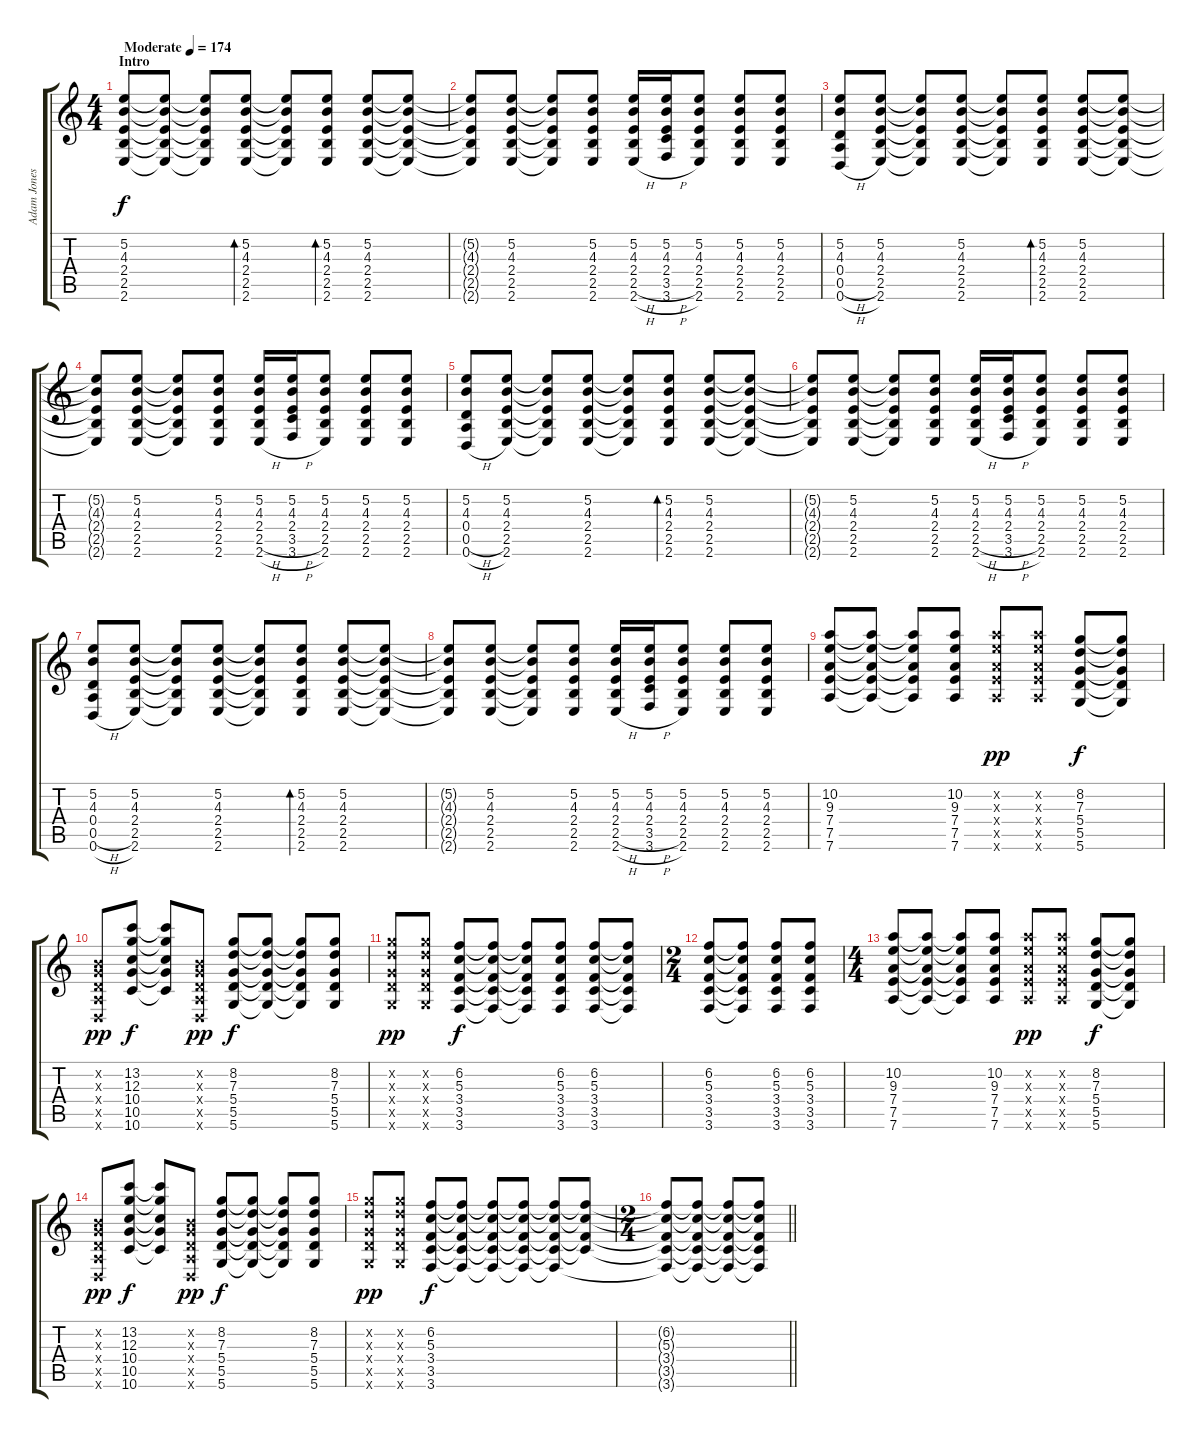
\track ("Adam Jones" "Adam Jones") {instrument acousticguitarnylon}
\staff {score tabs}
\tuning (E4 B3 G3 D3 A2 D2) {hide}
\ts (4 4)
\section ("" "Intro")
\tempo (174 "Moderate")
\clef g2
\ks c
(5.2 4.3 2.4 2.5 2.6).8{dy f instrument acousticguitarnylon} (5.2{t} 4.3{t} 2.4{t} 2.5{t} 2.6{t}).8 (5.2{t} 4.3{t} 2.4{t} 2.5{t} 2.6{t}).8 (5.2 4.3 2.4 2.5 2.6).8{bd 30} (5.2{t} 4.3{t} 2.4{t} 2.5{t} 2.6{t}).8 (5.2 4.3 2.4 2.5 2.6).8{bd 30} (5.2 4.3 2.4 2.5 2.6).8 (5.2{t} 4.3{t} 2.4{t} 2.5{t} 2.6{t}).8 |
(5.2{t} 4.3{t} 2.4{t} 2.5{t} 2.6{t}).8 (5.2 4.3 2.4 2.5 2.6).8 (5.2{t} 4.3{t} 2.4{t} 2.5{t} 2.6{t}).8 (5.2 4.3 2.4 2.5 2.6).8 (5.2 4.3 2.4 2.5{h} 2.6{h}).16 (5.2 4.3 2.4 3.5{h} 3.6{h}).16 (5.2 4.3 2.4 2.5 2.6).8 (5.2 4.3 2.4 2.5 2.6).8 (5.2 4.3 2.4 2.5 2.6).8 |
(5.2 4.3 0.4 0.5{h} 0.6{h}).8 (5.2 4.3 2.4 2.5 2.6).8 (5.2{t} 4.3{t} 2.4{t} 2.5{t} 2.6{t}).8 (5.2 4.3 2.4 2.5 2.6).8 (5.2{t} 4.3{t} 2.4{t} 2.5{t} 2.6{t}).8 (5.2 4.3 2.4 2.5 2.6).8{bd 30} (5.2 4.3 2.4 2.5 2.6).8 (5.2{t} 4.3{t} 2.4{t} 2.5{t} 2.6{t}).8 |
(5.2{t} 4.3{t} 2.4{t} 2.5{t} 2.6{t}).8 (5.2 4.3 2.4 2.5 2.6).8 (5.2{t} 4.3{t} 2.4{t} 2.5{t} 2.6{t}).8 (5.2 4.3 2.4 2.5 2.6).8 (5.2 4.3 2.4 2.5{h} 2.6{h}).16 (5.2 4.3 2.4 3.5{h} 3.6{h}).16 (5.2 4.3 2.4 2.5 2.6).8 (5.2 4.3 2.4 2.5 2.6).8 (5.2 4.3 2.4 2.5 2.6).8 |
(5.2 4.3 0.4 0.5{h} 0.6{h}).8 (5.2 4.3 2.4 2.5 2.6).8 (5.2{t} 4.3{t} 2.4{t} 2.5{t} 2.6{t}).8 (5.2 4.3 2.4 2.5 2.6).8 (5.2{t} 4.3{t} 2.4{t} 2.5{t} 2.6{t}).8 (5.2 4.3 2.4 2.5 2.6).8{bd 30} (5.2 4.3 2.4 2.5 2.6).8 (5.2{t} 4.3{t} 2.4{t} 2.5{t} 2.6{t}).8 |
(5.2{t} 4.3{t} 2.4{t} 2.5{t} 2.6{t}).8 (5.2 4.3 2.4 2.5 2.6).8 (5.2{t} 4.3{t} 2.4{t} 2.5{t} 2.6{t}).8 (5.2 4.3 2.4 2.5 2.6).8 (5.2 4.3 2.4 2.5{h} 2.6{h}).16 (5.2 4.3 2.4 3.5{h} 3.6{h}).16 (5.2 4.3 2.4 2.5 2.6).8 (5.2 4.3 2.4 2.5 2.6).8 (5.2 4.3 2.4 2.5 2.6).8 |
(5.2 4.3 0.4 0.5{h} 0.6{h}).8 (5.2 4.3 2.4 2.5 2.6).8 (5.2{t} 4.3{t} 2.4{t} 2.5{t} 2.6{t}).8 (5.2 4.3 2.4 2.5 2.6).8 (5.2{t} 4.3{t} 2.4{t} 2.5{t} 2.6{t}).8 (5.2 4.3 2.4 2.5 2.6).8{bd 30} (5.2 4.3 2.4 2.5 2.6).8 (5.2{t} 4.3{t} 2.4{t} 2.5{t} 2.6{t}).8 |
(5.2{t} 4.3{t} 2.4{t} 2.5{t} 2.6{t}).8 (5.2 4.3 2.4 2.5 2.6).8 (5.2{t} 4.3{t} 2.4{t} 2.5{t} 2.6{t}).8 (5.2 4.3 2.4 2.5 2.6).8 (5.2 4.3 2.4 2.5{h} 2.6{h}).16 (5.2 4.3 2.4 3.5{h} 3.6{h}).16 (5.2 4.3 2.4 2.5 2.6).8 (5.2 4.3 2.4 2.5 2.6).8 (5.2 4.3 2.4 2.5 2.6).8 |
(10.2 9.3 7.4 7.5 7.6).8 (10.2{t} 9.3{t} 7.4{t} 7.5{t} 7.6{t}).8 (10.2{t} 9.3{t} 7.4{t} 7.5{t} 7.6{t}).8 (10.2 9.3 7.4 7.5 7.6).8 (10.2{x} 9.3{x} 7.4{x} 7.5{x} 7.6{x}).8{dy pp} (10.2{x} 9.3{x} 7.4{x} 7.5{x} 7.6{x}).8 (8.2 7.3 5.4 5.5 5.6).8{dy f} (8.2{t} 7.3{t} 5.4{t} 5.5{t} 5.6{t}).8 |
(0.2{x} 0.3{x} 0.4{x} 0.5{x} 0.6{x}).8{dy pp} (13.2 12.3 10.4 10.5 10.6).8{dy f} (13.2{t} 12.3{t} 10.4{t} 10.5{t} 10.6{t}).8 (0.2{x} 0.3{x} 0.4{x} 0.5{x} 0.6{x}).8{dy pp} (8.2 7.3 5.4 5.5 5.6).8{dy f} (8.2{t} 7.3{t} 5.4{t} 5.5{t} 5.6{t}).8 (8.2{t} 7.3{t} 5.4{t} 5.5{t} 5.6{t}).8 (8.2 7.3 5.4 5.5 5.6).8 |
(8.2{x} 7.3{x} 5.4{x} 5.5{x} 5.6{x}).8{dy pp} (8.2{x} 7.3{x} 5.4{x} 5.5{x} 5.6{x}).8 (6.2 5.3 3.4 3.5 3.6).8{dy f} (6.2{t} 5.3{t} 3.4{t} 3.5{t} 3.6{t}).8 (6.2{t} 5.3{t} 3.4{t} 3.5{t} 3.6{t}).8 (6.2 5.3 3.4 3.5 3.6).8 (6.2 5.3 3.4 3.5 3.6).8 (6.2{t} 5.3{t} 3.4{t} 3.5{t} 3.6{t}).8 |
\ts (2 4)
(6.2 5.3 3.4 3.5 3.6).8 (6.2{t} 5.3{t} 3.4{t} 3.5{t} 3.6{t}).8 (6.2 5.3 3.4 3.5 3.6).8 (6.2 5.3 3.4 3.5 3.6).8 |
\ts (4 4)
(10.2 9.3 7.4 7.5 7.6).8 (10.2{t} 9.3{t} 7.4{t} 7.5{t} 7.6{t}).8 (10.2{t} 9.3{t} 7.4{t} 7.5{t} 7.6{t}).8 (10.2 9.3 7.4 7.5 7.6).8 (10.2{x} 9.3{x} 7.4{x} 7.5{x} 7.6{x}).8{dy pp} (10.2{x} 9.3{x} 7.4{x} 7.5{x} 7.6{x}).8 (8.2 7.3 5.4 5.5 5.6).8{dy f} (8.2{t} 7.3{t} 5.4{t} 5.5{t} 5.6{t}).8 |
(0.2{x} 0.3{x} 0.4{x} 0.5{x} 0.6{x}).8{dy pp} (13.2 12.3 10.4 10.5 10.6).8{dy f} (13.2{t} 12.3{t} 10.4{t} 10.5{t} 10.6{t}).8 (0.2{x} 0.3{x} 0.4{x} 0.5{x} 0.6{x}).8{dy pp} (8.2 7.3 5.4 5.5 5.6).8{dy f} (8.2{t} 7.3{t} 5.4{t} 5.5{t} 5.6{t}).8 (8.2{t} 7.3{t} 5.4{t} 5.5{t} 5.6{t}).8 (8.2 7.3 5.4 5.5 5.6).8 |
(8.2{x} 7.3{x} 5.4{x} 5.5{x} 5.6{x}).8{dy pp} (8.2{x} 7.3{x} 5.4{x} 5.5{x} 5.6{x}).8 (6.2 5.3 3.4 3.5 3.6).8{dy f} (6.2{t} 5.3{t} 3.4{t} 3.5{t} 3.6{t}).8 (6.2{t} 5.3{t} 3.4{t} 3.5{t} 3.6{t}).8 (6.2{t} 5.3{t} 3.4{t} 3.5{t} 3.6{t}).8 (6.2{t} 5.3{t} 3.4{t} 3.5{t} 3.6{t}).8 (6.2{t} 5.3{t} 3.4{t} 3.5{t}).8 |
\ts (2 4)
\barLineRight lightlight
(6.2{t} 5.3{t} 3.4{t} 3.5{t} 3.6{t}).8 (6.2{t} 5.3{t} 3.4{t} 3.5{t} 3.6{t}).8 (6.2{t} 5.3{t} 3.4{t} 3.5{t} 3.6{t}).8 (6.2{t} 5.3{t} 3.4{t} 3.5{t} 3.6{t}).8
